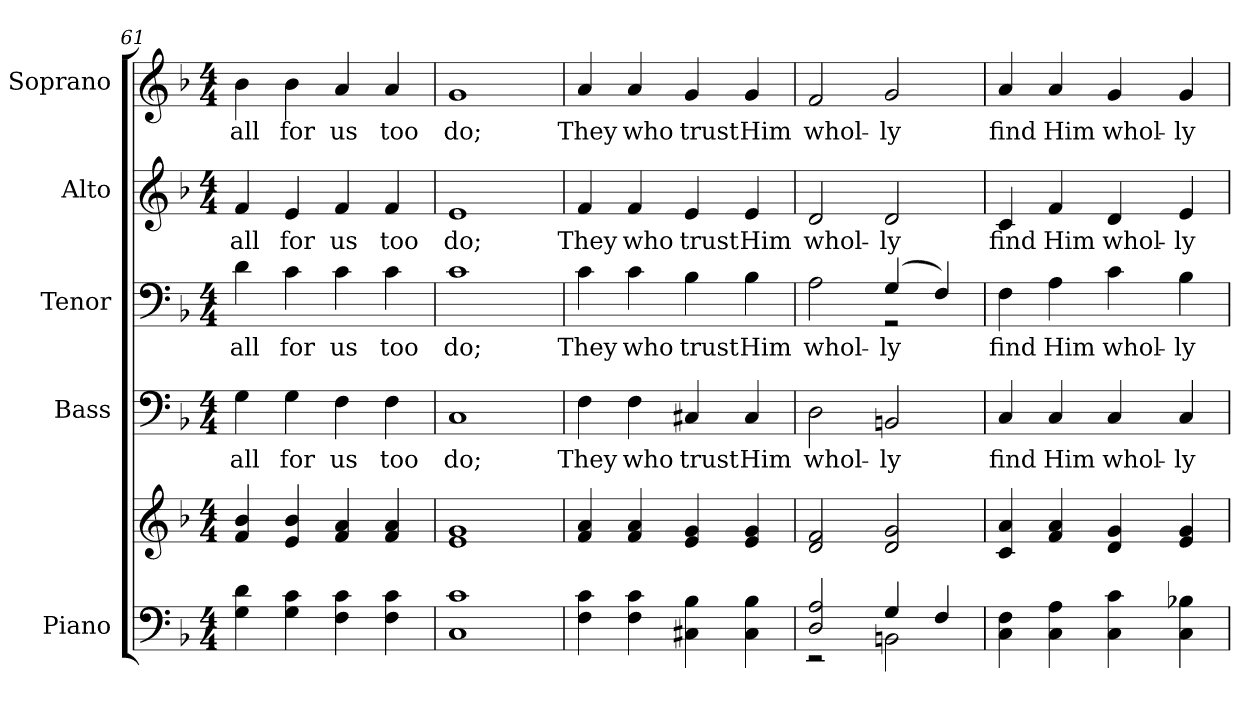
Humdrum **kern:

**kern	**kern	**kern	**text	**kern	**text	**kern	**text	**kern	**text
*part5	*part5	*part4	*part4	*part3	*part3	*part2	*part2	*part1	*part1
*staff6	*staff5	*staff4	*staff4	*staff3	*staff3	*staff2	*staff2	*staff1	*staff1
*I"Piano	*	*I"Bass	*	*I"Tenor	*	*I"Alto	*	*I"Soprano	*
*I'Pno.	*	*I'B.	*	*I'T.	*	*I'A.	*	*I'S.	*
*clefF4	*clefG2	*clefF4	*	*clefF4	*	*clefG2	*	*clefG2	*
*k[b-]	*k[b-]	*k[b-]	*	*k[b-]	*	*k[b-]	*	*k[b-]	*
*F:	*F:	*F:	*	*F:	*	*F:	*	*F:	*
*M4/4	*M4/4	*M4/4	*	*M4/4	*	*M4/4	*	*M4/4	*
=61	=61	=61	=61	=61	=61	=61	=61	=61	=61
!	!	!	!LO:LY:b:color=#000000	!	!	!	!	!	!
!	!	!	!	!	!LO:LY:b:color=#000000	!	!	!	!
!	!	!	!	!	!	!	!LO:LY:b:color=#000000	!	!
!	!	!	!	!	!	!	!	!	!LO:LY:b:color=#000000
4Gi\ 4di	4fi/ 4b-i	4Gi\	all	4di\	all	4fi/	all	4b-i\	all
!	!	!	!LO:LY:b:color=#000000	!	!	!	!	!	!
!	!	!	!	!	!LO:LY:b:color=#000000	!	!	!	!
!	!	!	!	!	!	!	!LO:LY:b:color=#000000	!	!
!	!	!	!	!	!	!	!	!	!LO:LY:b:color=#000000
4Gi\ 4ci	4ei/ 4b-i	4Gi\	for	4ci\	for	4ei/	for	4b-i\	for
!	!	!	!LO:LY:b:color=#000000	!	!	!	!	!	!
!	!	!	!	!	!LO:LY:b:color=#000000	!	!	!	!
!	!	!	!	!	!	!	!LO:LY:b:color=#000000	!	!
!	!	!	!	!	!	!	!	!	!LO:LY:b:color=#000000
4Fi\ 4ci	4fi/ 4ai	4Fi\	us	4ci\	us	4fi/	us	4ai/	us
!	!	!	!LO:LY:b:color=#000000	!	!	!	!	!	!
!	!	!	!	!	!LO:LY:b:color=#000000	!	!	!	!
!	!	!	!	!	!	!	!LO:LY:b:color=#000000	!	!
!	!	!	!	!	!	!	!	!	!LO:LY:b:color=#000000
4Fi\ 4ci	4fi/ 4ai	4Fi\	too	4ci\	too	4fi/	too	4ai/	too
=62	=62	=62	=62	=62	=62	=62	=62	=62	=62
!	!	!	!LO:LY:b:color=#000000	!	!	!	!	!	!
!	!	!	!	!	!LO:LY:b:color=#000000	!	!	!	!
!	!	!	!	!	!	!	!LO:LY:b:color=#000000	!	!
!	!	!	!	!	!	!	!	!	!LO:LY:b:color=#000000
1Ci 1ci	1ei 1gi	1Ci	do;	1ci	do;	1ei	do;	1gi	do;
!!LO:LB:g=z
=63	=63	=63	=63	=63	=63	=63	=63	=63	=63
!	!	!	!LO:LY:b:color=#000000	!	!	!	!	!	!
!	!	!	!	!	!LO:LY:b:color=#000000	!	!	!	!
!	!	!	!	!	!	!	!LO:LY:b:color=#000000	!	!
!	!	!	!	!	!	!	!	!	!LO:LY:b:color=#000000
4Fi\ 4ci	4fi/ 4ai	4Fi\	They	4ci\	They	4fi/	They	4ai/	They
!	!	!	!LO:LY:b:color=#000000	!	!	!	!	!	!
!	!	!	!	!	!LO:LY:b:color=#000000	!	!	!	!
!	!	!	!	!	!	!	!LO:LY:b:color=#000000	!	!
!	!	!	!	!	!	!	!	!	!LO:LY:b:color=#000000
4Fi\ 4ci	4fi/ 4ai	4Fi\	who	4ci\	who	4fi/	who	4ai/	who
!	!	!	!LO:LY:b:color=#000000	!	!	!	!	!	!
!	!	!	!	!	!LO:LY:b:color=#000000	!	!	!	!
!	!	!	!	!	!	!	!LO:LY:b:color=#000000	!	!
!	!	!	!	!	!	!	!	!	!LO:LY:b:color=#000000
4C#Xi\ 4B-i	4ei/ 4gi	4C#Xi/	trust	4B-i\	trust	4ei/	trust	4gi/	trust
!	!	!	!LO:LY:b:color=#000000	!	!	!	!	!	!
!	!	!	!	!	!LO:LY:b:color=#000000	!	!	!	!
!	!	!	!	!	!	!	!LO:LY:b:color=#000000	!	!
!	!	!	!	!	!	!	!	!	!LO:LY:b:color=#000000
4C#i\ 4B-i	4ei/ 4gi	4C#i/	Him	4B-i\	Him	4ei/	Him	4gi/	Him
=64	=64	=64	=64	=64	=64	=64	=64	=64	=64
*^	*	*	*	*	*	*	*	*	*
!	!	!	!	!LO:LY:b:color=#000000	!	!	!	!	!	!
!	!	!	!	!	!	!LO:LY:b:color=#000000	!	!	!	!
*	*	*	*	*	*^	*	*	*	*	*
!	!	!	!	!	!	!	!	!	!LO:LY:b:color=#000000	!	!
!	!	!	!	!	!	!	!	!	!	!	!LO:LY:b:color=#000000
2Di/ 2Ai	2r	2di/ 2fi	2Di\	whol-	2Ai\	2ryy	whol-	2di/	whol-	2fi/	whol-
!	!	!	!	!LO:LY:b:color=#000000	!	!	!	!	!	!	!
!	!	!	!	!	!	!	!LO:LY:b:color=#000000	!	!	!	!
!	!	!	!	!	!	!	!	!	!LO:LY:b:color=#000000	!	!
!	!	!	!	!	!	!	!	!	!	!	!LO:LY:b:color=#000000
4Gi/	2BBni\	2di/ 2gi	2BBni/	-ly	(4Gi/	2r	-ly	2di/	-ly	2gi/	-ly
4Fi/	.	.	.	.	4Fi/)	.	.	.	.	.	.
*v	*v	*	*	*	*v	*v	*	*	*	*	*
=65	=65	=65	=65	=65	=65	=65	=65	=65	=65
!	!	!	!LO:LY:b:color=#000000	!	!	!	!	!	!
!	!	!	!	!	!LO:LY:b:color=#000000	!	!	!	!
!	!	!	!	!	!	!	!LO:LY:b:color=#000000	!	!
!	!	!	!	!	!	!	!	!	!LO:LY:b:color=#000000
4Ci\ 4Fi	4ci/ 4ai	4Ci/	find	4Fi\	find	4ci/	find	4ai/	find
!	!	!	!LO:LY:b:color=#000000	!	!	!	!	!	!
!	!	!	!	!	!LO:LY:b:color=#000000	!	!	!	!
!	!	!	!	!	!	!	!LO:LY:b:color=#000000	!	!
!	!	!	!	!	!	!	!	!	!LO:LY:b:color=#000000
4Ci\ 4Ai	4fi/ 4ai	4Ci/	Him	4Ai\	Him	4fi/	Him	4ai/	Him
!	!	!	!LO:LY:b:color=#000000	!	!	!	!	!	!
!	!	!	!	!	!LO:LY:b:color=#000000	!	!	!	!
!	!	!	!	!	!	!	!LO:LY:b:color=#000000	!	!
!	!	!	!	!	!	!	!	!	!LO:LY:b:color=#000000
4Ci\ 4ci	4di/ 4gi	4Ci/	whol-	4ci\	whol-	4di/	whol-	4gi/	whol-
!	!	!	!LO:LY:b:color=#000000	!	!	!	!	!	!
!	!	!	!	!	!LO:LY:b:color=#000000	!	!	!	!
!	!	!	!	!	!	!	!LO:LY:b:color=#000000	!	!
!	!	!	!	!	!	!	!	!	!LO:LY:b:color=#000000
4Ci\ 4B-Xi	4ei/ 4gi	4Ci/	-ly	4B-i\	-ly	4ei/	-ly	4gi/	-ly
=	=	=	=	=	=	=	=	=	=
*-	*-	*-	*-	*-	*-	*-	*-	*-	*-
